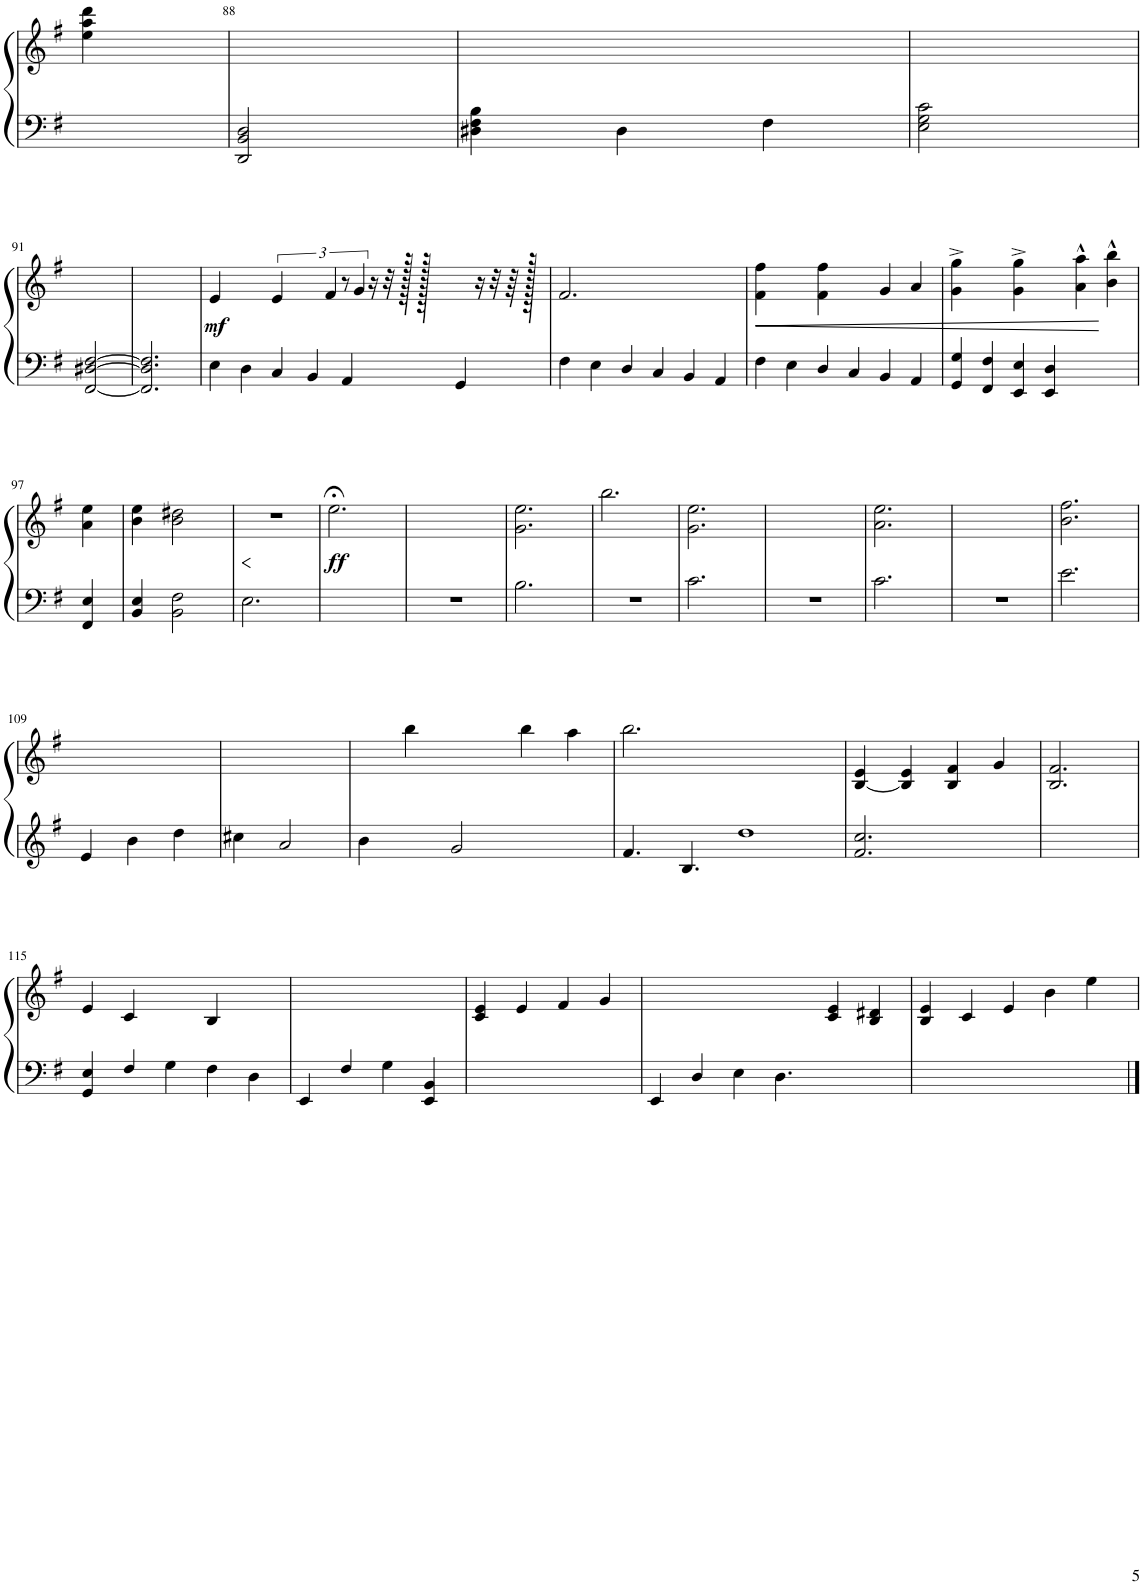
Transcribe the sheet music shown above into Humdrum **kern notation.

**kern	**kern	**dynam
*part1	*part1	*part1
*staff2	*staff1	*staff1/2
*I"Piano	*	*
*I'Pno	*	*
!!LO:PB:g=z
*clefF4	*clefF4	*
*k[f#]	*k[f#]	*
*M4/4	*M4/4	*
=87X2	=87X2	=87X2
1ryy	4ee\ 4aa\ 4ddd\	.
.	2.ryy	.
=88	=88	=88
2DD/ 2BB/ 2D/	1ryy	.
2ryy	.	.
=89	=89	=89
4D#X\ 4F#\ 4B\	1ryy	.
4D#\	.	.
4F#\	.	.
4ryy	.	.
=90	=90	=90
2E\ 2G\ 2c\	1ryy	.
2ryy	.	.
!!LO:LB:g=z
=91	=91	=91
[<2FF#/ [>2D#X/ [>2F#/	1ryy	.
2ryy	.	.
=92	=92	=92
2.FF#/] 2.D#/] 2.F#/]	1ryy	.
4ryy	.	.
=93	=93	=93
!	!	!LO:DY:b
4E\	4e/	mf
4D\	4ryy	.
4C/	6e/	.
!	!LO:N:vis=2.	!
.	9%2ryy	.
4BB/	.	.
.	[9f#/	.
4AA/	8r	.
.	6g/	.
4GG/	.	.
.	16r	.
.	32r	.
.	512r	.
.	1024r	.
!	!LO:N:vis=8..	!
.	6ryy	.
768%127ryy	.	.
.	16r	.
.	32r	.
.	64r	.
.	1024r	.
=94	=94	=94
4F#\	2.f#/	.
4E\	.	.
4D/	.	.
4C/	18f#/]	.
.	4ryy	.
4BB/	.	.
.	9%4ryy	.
4AA/	.	.
=95	=95	=95
!	!	!LO:HP:b
4F#\	4f#\ 4ff#\	<
4E\	2ryy	.
4D/	.	.
4C/	4ryy	.
4BB/	4f#\ 4ff#\	.
4AA/	4ryy	.
2ryy	4g/	.
.	4a/	.
=96	=96	=96
4GG/ 4G/	4g\^ 4gg\^	.
4FF#/ 4F#/	4ryy	.
4EE/ 4E/	4g\^ 4gg\^	.
4EE/ 4D/	4ryy	.
2ryy	4a\^^ 4aa\^^	.
.	4b\^^ 4bb\^^	.
.	.	[
!!LO:LB:g=z
=97	=97	=97
!	!	!LO:HP:b
4FF#/ 4E/	4a\ 4ee\	>
=98	=98	=98
4BB/ 4E/	4b\ 4ee\	.
2BB\ 2F#\	2b\ 2dd#X\	.
.	.	]
=99	=99	=99
2.E\	1r	.
4ryy	.	.
=100	=100	=100
!	!	!LO:DY:b
1ryy	2.ee;<\	ff
.	4ryy	.
=101	=101	=101
1r	1ryy	.
=102	=102	=102
2.B\	2.g\ 2.ee\	.
=103	=103	=103
1r	2.bb\	.
.	4ryy	.
=104	=104	=104
2.c\	2.g\ 2.ee\	.
=105	=105	=105
1r	1ryy	.
=106	=106	=106
2.c\	2.a\ 2.ee\	.
=107	=107	=107
1r	1ryy	.
=108	=108	=108
2.e\	2.b\ 2.ff#\	.
!!LO:LB:g=z
=109	=109	=109
4e/	1ryy	.
4b\	.	.
4dd\	.	.
4ryy	.	.
=110	=110	=110
4cc#X\	1ryy	.
2a/	.	.
4ryy	.	.
=111	=111	=111
4b\	4ryy	.
4ryy	4bb\	.
2g/	2ryy	.
2ryy	4bb\	.
.	4aa\	.
=112	=112	=112
4.f#/	2.bb\	.
4.B/	.	.
[4dd	4ryy	.
=113	=113	=113
2.f#/ 2.cc/	[<4B/ 4e/	.
.	2.ryy	.
2.dd]	.	.
.	4B/] 4e/	.
.	4B/ 4f#/	.
4ryy	4g/	.
=114	=114	=114
1ryy	2.B/ 2.f#/	.
.	4ryy	.
!!LO:LB:g=z
=115	=115	=115
4GG/ 4E/	4e/	.
4F#/	4c/	.
4G\	4ryy	.
4F#\	4B/	.
4D\	4ryy	.
=116	=116	=116
4EE/	1ryy	.
4F#/	.	.
4G\	.	.
4EE/ 4BB/	.	.
=117	=117	=117
1ryy	4c/ 4e/	.
.	4e/	.
.	4f#/	.
.	4g/	.
=118	=118	=118
4EE/	1ryy	.
4D/	.	.
4E\	.	.
[4D\	.	.
8ryy	8ryy	.
2ryy	4c/ 4e/	.
.	4B/ 4d#X/	.
=119	=119	=119
1ryy	4B/ 4e/	.
.	4c/	.
.	4e/	.
.	4b\	.
8D\]	4ee\	.
8ryy	.	.
=	=	=
*-	*-	*-
